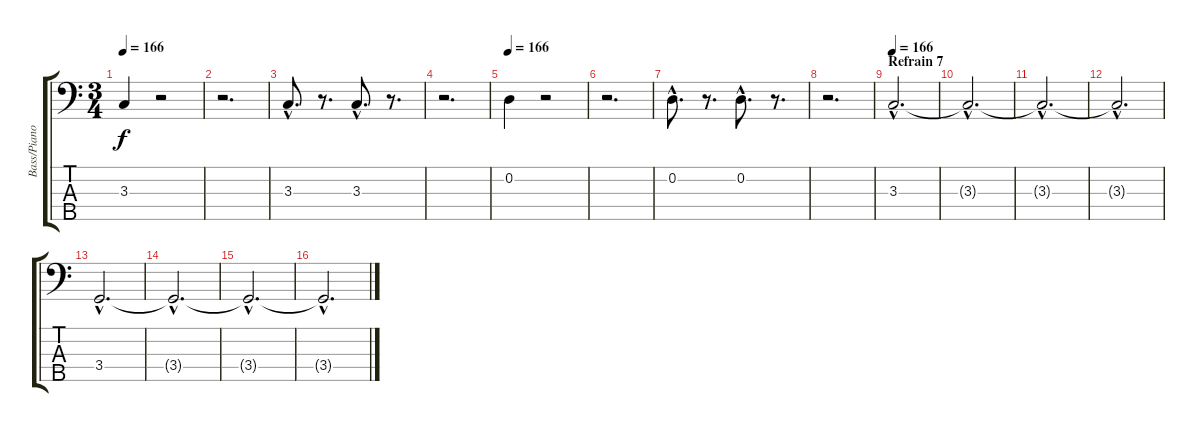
\track ("Bass/Piano" "Bass/Piano") {instrument electricbassfinger}
\staff {score tabs}
\tuning (G2 D2 A1 E1 B0) {hide}
\ts (3 4)
\tempo 166
\clef f4
\ks c
3.3.4{dy f} r.2 |
r.2{d} |
3.3{hac}.8{d} r.8{d} 3.3{hac}.8{d} r.8{d} |
r.2{d} |
\tempo 166
0.2.4 r.2 |
r.2{d} |
0.2{hac}.8{d} r.8{d} 0.2{hac}.8{d} r.8{d} |
r.2{d} |
\section ("" "Refrain 7")
\tempo 166
3.3{hac}.2{d} |
3.3{hac t}.2{d} |
3.3{hac t}.2{d} |
3.3{hac t}.2{d} |
3.4{hac}.2{d} |
3.4{hac t}.2{d} |
3.4{hac t}.2{d} |
3.4{hac t}.2{d}
